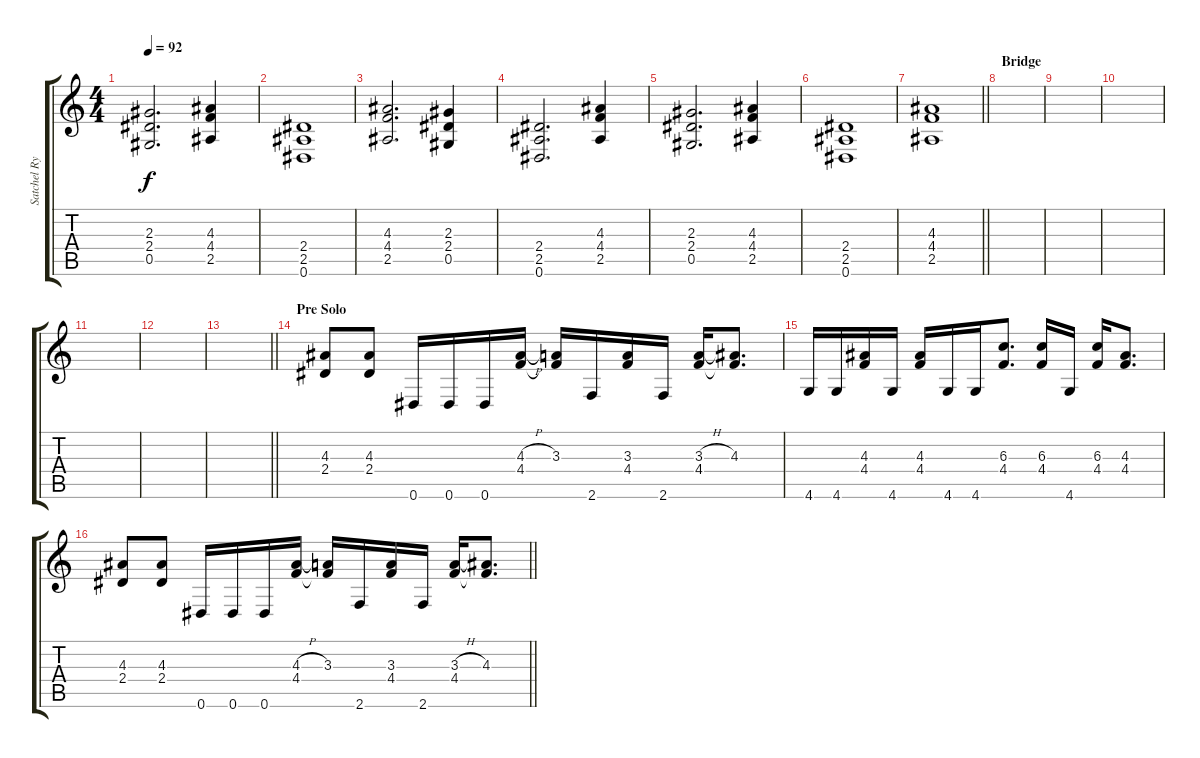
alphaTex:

\track ("Satchel Rythym" "Satchel Ry") {instrument distortionguitar}
\staff {score tabs}
\tuning (Eb4 Bb3 Gb3 Db3 Ab2 Eb2) {hide}
\ts (4 4)
\tempo 92
\clef g2
\ks c
(2.3 2.4 0.5).2{d dy f} (4.3 4.4 2.5).4 |
(2.4 2.5 0.6).1 |
(4.3 4.4 2.5).2{d} (2.3 2.4 0.5).4 |
(2.4 2.5 0.6).2{d} (4.3 4.4 2.5).4 |
(2.3 2.4 0.5).2{d} (4.3 4.4 2.5).4 |
(2.4 2.5 0.6).1 |
\barLineRight lightlight
(4.3 4.4 2.5).1 |
\section ("" "Bridge")
|
|
|
|
|
\barLineRight lightlight
|
\section ("" "Pre Solo")
(4.3 2.4).8 (4.3 2.4).8 0.6.16 0.6.16 0.6.16 (4.3{h} 4.4).16 (3.3 4.4{t}).16 2.6.16 (3.3 4.4).16 2.6.16 (3.3{h} 4.4).16 (4.3 4.4{t}).8{d} |
4.6.16 4.6.16 (4.3 4.4).16 4.6.16 (4.3 4.4).16 4.6.16 4.6.16 (6.3 4.4).8{d} (6.3 4.4).16 4.6.16 (6.3 4.4).16 (4.3 4.4).8{d} |
\barLineRight lightlight
(4.3 2.4).8 (4.3 2.4).8 0.6.16 0.6.16 0.6.16 (4.3{h} 4.4).16 (3.3 4.4{t}).16 2.6.16 (3.3 4.4).16 2.6.16 (3.3{h} 4.4).16 (4.3 4.4{t}).8{d}
